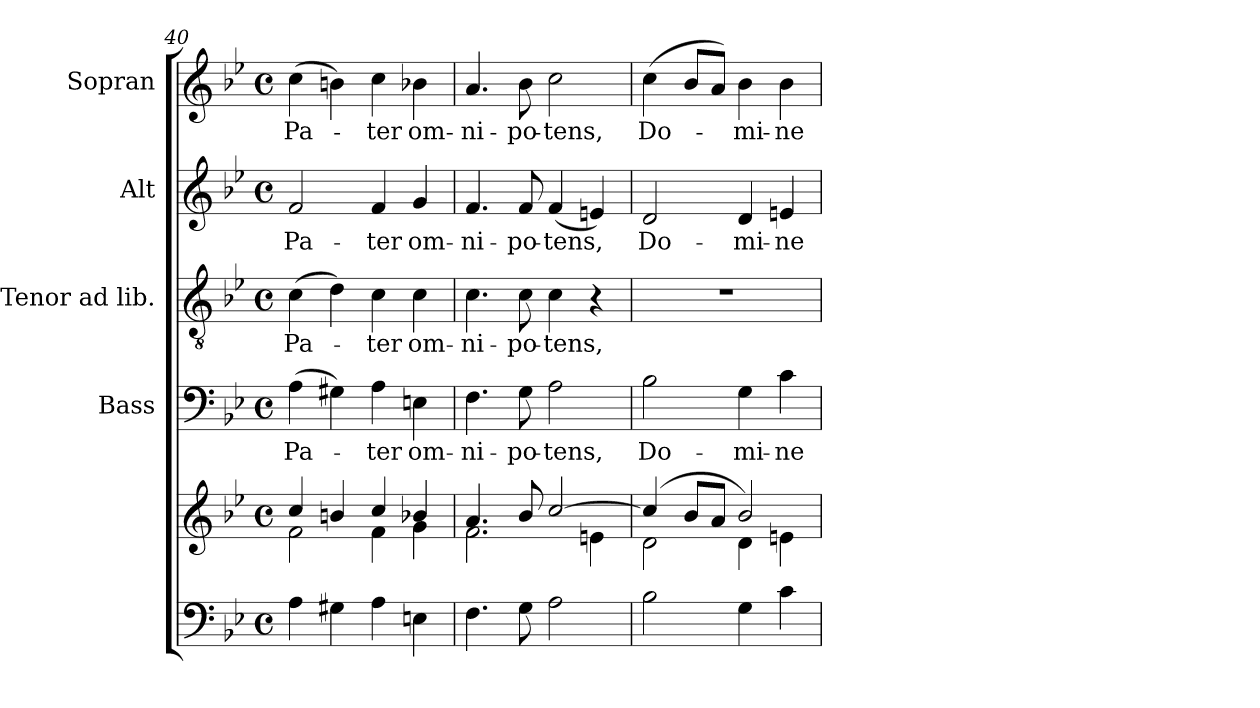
**kern	**kern	**kern	**text	**kern	**text	**kern	**text	**kern	**text
*part5	*part5	*part4	*part4	*part3	*part3	*part2	*part2	*part1	*part1
*staff6	*staff5	*staff4	*staff4	*staff3	*staff3	*staff2	*staff2	*staff1	*staff1
*	*	*I"Bass	*	*I"Tenor ad lib.	*	*I"Alt	*	*I"Sopran	*
*	*	*I'B.	*	*I'T.	*	*I'A.	*	*I'S.	*
*clefF4	*clefG2	*clefF4	*	*clefGv2	*	*clefG2	*	*clefG2	*
*k[b-e-]	*k[b-e-]	*k[b-e-]	*	*k[b-e-]	*	*k[b-e-]	*	*k[b-e-]	*
*B-:	*B-:	*B-:	*	*B-:	*	*B-:	*	*B-:	*
*M4/4	*M4/4	*M4/4	*	*M4/4	*	*M4/4	*	*M4/4	*
*met(c)	*met(c)	*met(c)	*	*met(c)	*	*met(c)	*	*met(c)	*
=40	=40	=40	=40	=40	=40	=40	=40	=40	=40
*	*^	*	*	*	*	*	*	*	*
!	!	!	!	!LO:LY:b	!	!LO:LY:b	!	!LO:LY:b	!	!LO:LY:b
4A\	4cc/	2f\	(>4A\	Pa-	(>4c\	Pa-	2f/	Pa-	(>4cc\	Pa-
4G#X\	4bn/	.	4G#X\)	.	4d\)	.	.	.	4bn\)	.
!	!	!	!	!LO:LY:b	!	!LO:LY:b	!	!LO:LY:b	!	!LO:LY:b
4A\	4cc/	4f\	4A\	-ter	4c\	-ter	4f/	-ter	4cc\	-ter
!	!	!	!	!LO:LY:b	!	!LO:LY:b	!	!LO:LY:b	!	!LO:LY:b
4En\	4b-X/	4g\	4En\	om-	4c\	om-	4g/	om-	4b-X\	om-
=41	=41	=41	=41	=41	=41	=41	=41	=41	=41	=41
!	!	!	!	!LO:LY:b	!	!LO:LY:b	!	!LO:LY:b	!	!LO:LY:b
4.F\	4.a/	2.f\	4.F\	-ni-	4.c\	-ni-	4.f/	-ni-	4.a/	-ni-
!	!	!	!	!LO:LY:b	!	!LO:LY:b	!	!LO:LY:b	!	!LO:LY:b
8G\	8b-/	.	8G\	-po-	8c\	-po-	8f/	-po-	8b-\	-po-
!	!	!	!	!LO:LY:b	!	!LO:LY:b	!	!LO:LY:b	!	!LO:LY:b
2A\	[>2cc/	.	2A\	-tens,	4c\	-tens,	(<4f/	-tens,	2cc\	-tens,
.	.	4en\	.	.	4r	.	4en/)	.	.	.
=42	=42	=42	=42	=42	=42	=42	=42	=42	=42	=42
!	!	!	!	!LO:LY:b	!	!	!	!LO:LY:b	!	!LO:LY:b
2B-\	(4cc/]	2d\	2B-\	Do-	1r	.	2d/	Do-	(>4cc\	Do-
.	8b-/L	.	.	.	.	.	.	.	8b-/L	.
.	8a/J	.	.	.	.	.	.	.	8a/J)	.
!	!	!	!	!LO:LY:b	!	!	!	!LO:LY:b	!	!LO:LY:b
4G\	2b-/)	4d\	4G\	-mi-	.	.	4d/	-mi-	4b-\	-mi-
!	!	!	!	!LO:LY:b	!	!	!	!LO:LY:b	!	!LO:LY:b
4c\	.	4en\	4c\	-ne	.	.	4en/	-ne	4b-\	-ne
*	*v	*v	*	*	*	*	*	*	*	*
=	=	=	=	=	=	=	=	=	=
*-	*-	*-	*-	*-	*-	*-	*-	*-	*-
